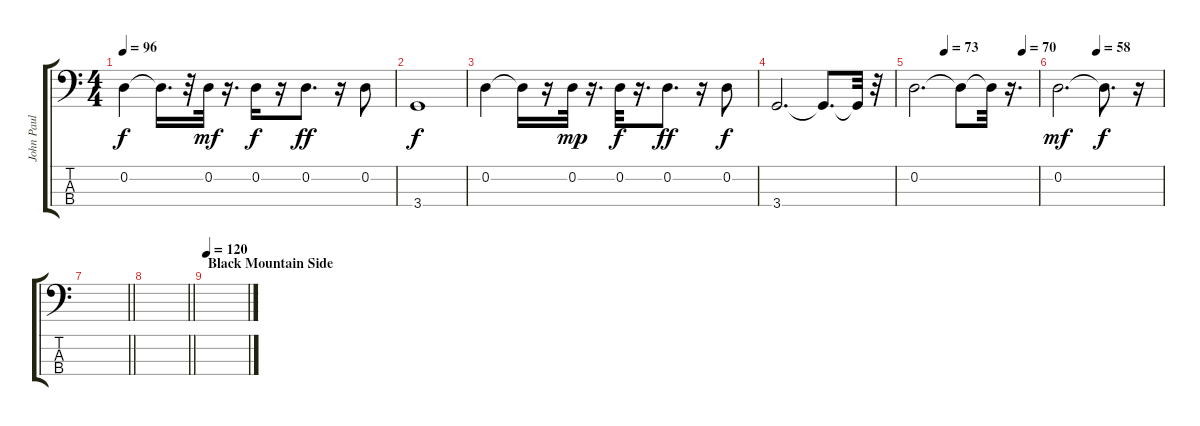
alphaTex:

\track ("John Paul Jones - Bass Guitar" "John Paul ") {instrument electricbassfinger}
\staff {score tabs}
\tuning (G2 D2 A1 E1) {hide}
\ts (4 4)
\tempo 96
\clef f4
\ks c
0.2.4{dy f} 0.2{t}.16{d} r.32 0.2.32{dy mf} r.16{d} 0.2.16{dy f} r.16 0.2.8{d dy ff} r.16 0.2.8 |
3.4.1{dy f} |
0.2.4 0.2{t}.16 r.16 0.2.32{dy mp} r.16{d} 0.2.32{dy f} r.16{d} 0.2.8{d dy ff} r.16 0.2.8{dy f} |
3.4.2{d} 3.4{t}.8{d} 3.4{t}.32 r.32 |
\tempo (73 0.25)
\tempo (70 0.875)
0.2.2{d} 0.2{t}.8 0.2{t}.32 r.16{d} |
\tempo (58 0.375)
0.2.2{d dy mf} 0.2{t}.8{d dy f} r.16 |
\barLineRight lightlight
|
\barLineRight lightlight
|
\section ("" "Black Mountain Side")
\tempo 120
